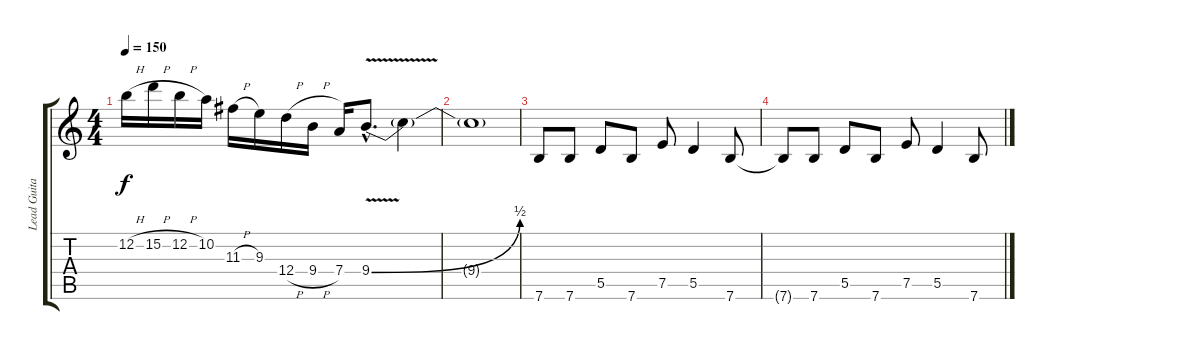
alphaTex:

\track ("Lead Guitar" "Lead Guita") {instrument distortionguitar}
\staff {score tabs}
\tuning (E4 B3 G3 D3 A2 E2) {hide}
\ts (4 4)
\tempo 150
\clef g2
\ks c
12.2{h}.16{dy f} 15.2{h}.16 12.2{h}.16 10.2.16 11.3{h}.16 9.3.16 12.4{h}.16 9.4{h}.16 7.4.16 9.4{be (bend 0 0 60 2) v hac}.8{d} 9.4{t}.4 |
9.4{t}.1 |
7.6.8 7.6.8 5.5.8 7.6.8 7.5.8 5.5.4 7.6.8 |
7.6{t}.8 7.6.8 5.5.8 7.6.8 7.5.8 5.5.4 7.6.8
